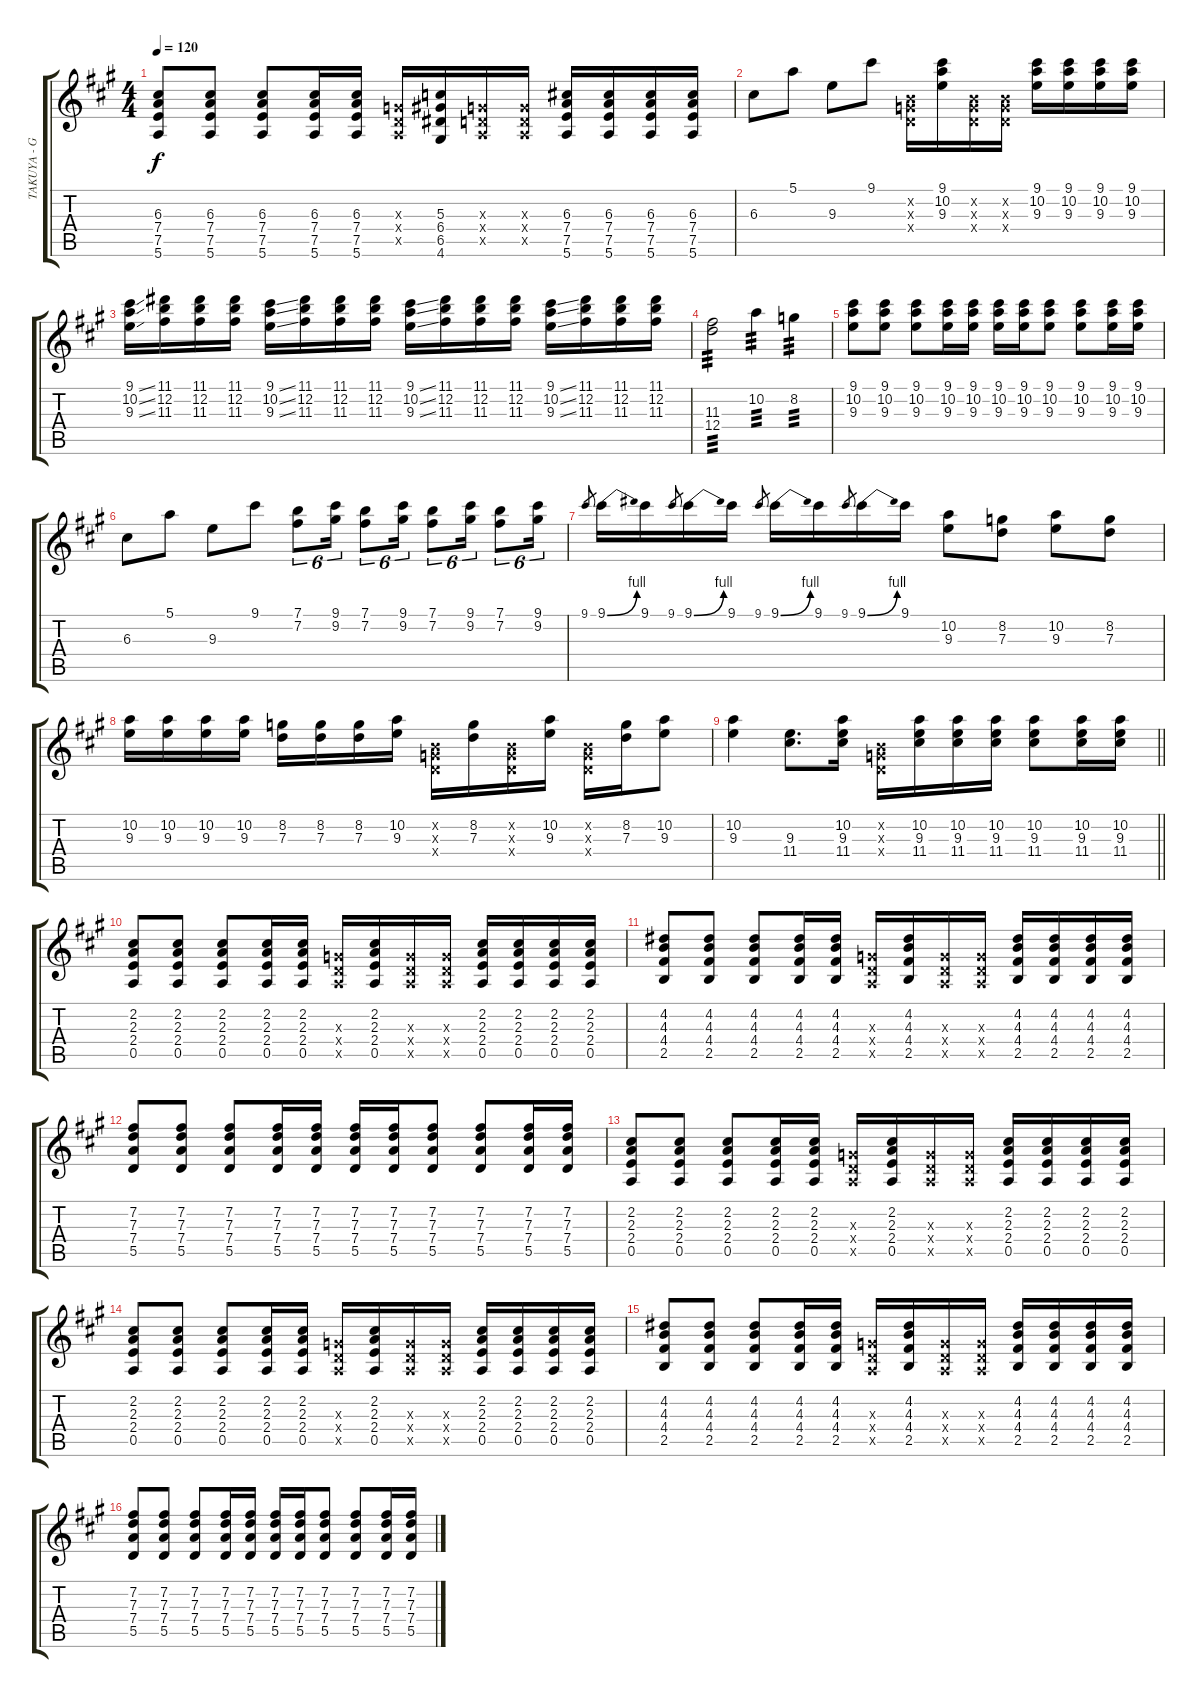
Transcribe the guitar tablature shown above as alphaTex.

\track ("TAKUYA - Guitar 2" "TAKUYA - G") {instrument overdrivenguitar}
\staff {score tabs}
\tuning (E4 B3 G3 D3 A2 E2) {hide}
\ts (4 4)
\tempo 120
\clef g2
\ks a
(6.3 7.4 7.5 5.6).8{dy f} (6.3 7.4 7.5 5.6).8 (6.3 7.4 7.5 5.6).8 (6.3 7.4 7.5 5.6).16 (6.3 7.4 7.5 5.6).16 (0.3{x} 0.4{x} 0.5{x}).16 (5.3 6.4 6.5 4.6).16 (0.3{x} 0.4{x} 0.5{x}).16 (0.3{x} 0.4{x} 0.5{x}).16 (6.3 7.4 7.5 5.6).16 (6.3 7.4 7.5 5.6).16 (6.3 7.4 7.5 5.6).16 (6.3 7.4 7.5 5.6).16 |
6.3.8 5.1.8 9.3.8 9.1.8 (0.2{x} 0.3{x} 0.4{x}).16 (9.1 10.2 9.3).16 (0.2{x} 0.3{x} 0.4{x}).16 (0.2{x} 0.3{x} 0.4{x}).16 (9.1 10.2 9.3).16 (9.1 10.2 9.3).16 (9.1 10.2 9.3).16 (9.1 10.2 9.3).16 |
(9.1{ss} 10.2{ss} 9.3{ss}).16 (11.1 12.2 11.3).16 (11.1 12.2 11.3).16 (11.1 12.2 11.3).16 (9.1{ss} 10.2{ss} 9.3{ss}).16 (11.1 12.2 11.3).16 (11.1 12.2 11.3).16 (11.1 12.2 11.3).16 (9.1{ss} 10.2{ss} 9.3{ss}).16 (11.1 12.2 11.3).16 (11.1 12.2 11.3).16 (11.1 12.2 11.3).16 (9.1{ss} 10.2{ss} 9.3{ss}).16 (11.1 12.2 11.3).16 (11.1 12.2 11.3).16 (11.1 12.2 11.3).16 |
(11.3 12.4).2{tp 3} 10.2.4{tp 3} 8.2.4{tp 3} |
(9.1 10.2 9.3).8 (9.1 10.2 9.3).8 (9.1 10.2 9.3).8 (9.1 10.2 9.3).16 (9.1 10.2 9.3).16 (9.1 10.2 9.3).16 (9.1 10.2 9.3).16 (9.1 10.2 9.3).8 (9.1 10.2 9.3).8 (9.1 10.2 9.3).16 (9.1 10.2 9.3).16 |
6.3.8 5.1.8 9.3.8 9.1.8 (7.1 7.2).8{tu (6 4)} (9.1 9.2).16{tu (6 4)} (7.1 7.2).8{tu (6 4)} (9.1 9.2).16{tu (6 4)} (7.1 7.2).8{tu (6 4)} (9.1 9.2).16{tu (6 4)} (7.1 7.2).8{tu (6 4)} (9.1 9.2).16{tu (6 4)} |
9.1.8{gr} 9.1{be (bend 0 0 60 4)}.16 9.1.16 9.1.8{gr} 9.1{be (bend 0 0 60 4)}.16 9.1.16 9.1.8{gr} 9.1{be (bend 0 0 60 4)}.16 9.1.16 9.1.8{gr} 9.1{be (bend 0 0 60 4)}.16 9.1.16 (10.2 9.3).8 (8.2 7.3).8 (10.2 9.3).8 (8.2 7.3).8 |
(10.2 9.3).16 (10.2 9.3).16 (10.2 9.3).16 (10.2 9.3).16 (8.2 7.3).16 (8.2 7.3).16 (8.2 7.3).16 (10.2 9.3).16 (0.2{x} 0.3{x} 0.4{x}).16 (8.2 7.3).16 (0.2{x} 0.3{x} 0.4{x}).16 (10.2 9.3).16 (0.2{x} 0.3{x} 0.4{x}).16 (8.2 7.3).16 (10.2 9.3).8 |
\barLineRight lightlight
(10.2 9.3).4 (9.3 11.4).8{d} (10.2 9.3 11.4).16 (0.2{x} 0.3{x} 0.4{x}).16 (10.2 9.3 11.4).16 (10.2 9.3 11.4).16 (10.2 9.3 11.4).16 (10.2 9.3 11.4).8 (10.2 9.3 11.4).16 (10.2 9.3 11.4).16 |
(2.2 2.3 2.4 0.5).8 (2.2 2.3 2.4 0.5).8 (2.2 2.3 2.4 0.5).8 (2.2 2.3 2.4 0.5).16 (2.2 2.3 2.4 0.5).16 (0.3{x} 0.4{x} 0.5{x}).16 (2.2 2.3 2.4 0.5).16 (0.3{x} 0.4{x} 0.5{x}).16 (0.3{x} 0.4{x} 0.5{x}).16 (2.2 2.3 2.4 0.5).16 (2.2 2.3 2.4 0.5).16 (2.2 2.3 2.4 0.5).16 (2.2 2.3 2.4 0.5).16 |
(4.2 4.3 4.4 2.5).8 (4.2 4.3 4.4 2.5).8 (4.2 4.3 4.4 2.5).8 (4.2 4.3 4.4 2.5).16 (4.2 4.3 4.4 2.5).16 (0.3{x} 0.4{x} 0.5{x}).16 (4.2 4.3 4.4 2.5).16 (0.3{x} 0.4{x} 0.5{x}).16 (0.3{x} 0.4{x} 0.5{x}).16 (4.2 4.3 4.4 2.5).16 (4.2 4.3 4.4 2.5).16 (4.2 4.3 4.4 2.5).16 (4.2 4.3 4.4 2.5).16 |
(7.2 7.3 7.4 5.5).8 (7.2 7.3 7.4 5.5).8 (7.2 7.3 7.4 5.5).8 (7.2 7.3 7.4 5.5).16 (7.2 7.3 7.4 5.5).16 (7.2 7.3 7.4 5.5).16 (7.2 7.3 7.4 5.5).16 (7.2 7.3 7.4 5.5).8 (7.2 7.3 7.4 5.5).8 (7.2 7.3 7.4 5.5).16 (7.2 7.3 7.4 5.5).16 |
(2.2 2.3 2.4 0.5).8 (2.2 2.3 2.4 0.5).8 (2.2 2.3 2.4 0.5).8 (2.2 2.3 2.4 0.5).16 (2.2 2.3 2.4 0.5).16 (0.3{x} 0.4{x} 0.5{x}).16 (2.2 2.3 2.4 0.5).16 (0.3{x} 0.4{x} 0.5{x}).16 (0.3{x} 0.4{x} 0.5{x}).16 (2.2 2.3 2.4 0.5).16 (2.2 2.3 2.4 0.5).16 (2.2 2.3 2.4 0.5).16 (2.2 2.3 2.4 0.5).16 |
(2.2 2.3 2.4 0.5).8 (2.2 2.3 2.4 0.5).8 (2.2 2.3 2.4 0.5).8 (2.2 2.3 2.4 0.5).16 (2.2 2.3 2.4 0.5).16 (0.3{x} 0.4{x} 0.5{x}).16 (2.2 2.3 2.4 0.5).16 (0.3{x} 0.4{x} 0.5{x}).16 (0.3{x} 0.4{x} 0.5{x}).16 (2.2 2.3 2.4 0.5).16 (2.2 2.3 2.4 0.5).16 (2.2 2.3 2.4 0.5).16 (2.2 2.3 2.4 0.5).16 |
(4.2 4.3 4.4 2.5).8 (4.2 4.3 4.4 2.5).8 (4.2 4.3 4.4 2.5).8 (4.2 4.3 4.4 2.5).16 (4.2 4.3 4.4 2.5).16 (0.3{x} 0.4{x} 0.5{x}).16 (4.2 4.3 4.4 2.5).16 (0.3{x} 0.4{x} 0.5{x}).16 (0.3{x} 0.4{x} 0.5{x}).16 (4.2 4.3 4.4 2.5).16 (4.2 4.3 4.4 2.5).16 (4.2 4.3 4.4 2.5).16 (4.2 4.3 4.4 2.5).16 |
(7.2 7.3 7.4 5.5).8 (7.2 7.3 7.4 5.5).8 (7.2 7.3 7.4 5.5).8 (7.2 7.3 7.4 5.5).16 (7.2 7.3 7.4 5.5).16 (7.2 7.3 7.4 5.5).16 (7.2 7.3 7.4 5.5).16 (7.2 7.3 7.4 5.5).8 (7.2 7.3 7.4 5.5).8 (7.2 7.3 7.4 5.5).16 (7.2 7.3 7.4 5.5).16
